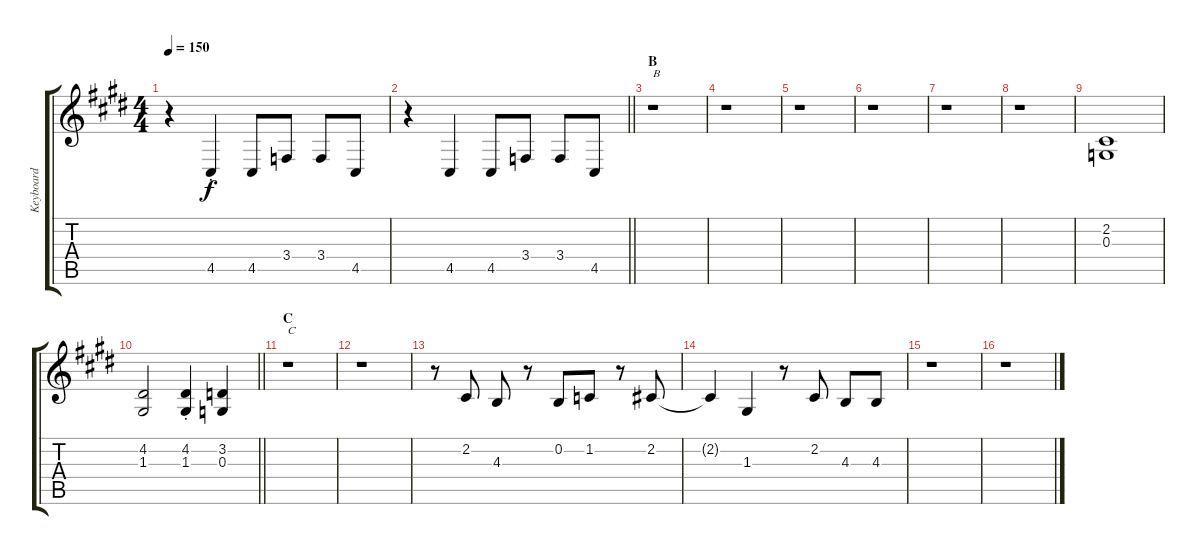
\track ("Keyboard" "Keyboard") {instrument brasssection}
\staff {score tabs}
\tuning (E4 B3 G3 D3 A2 E2) {hide}
\ts (4 4)
\tempo 150
\clef g2
\ks e
r.4{dy f} 4.5{st}.4 4.5.8 3.4.8 3.4.8 4.5.8 |
\barLineRight lightlight
r.4 4.5.4 4.5.8 3.4.8 3.4.8 4.5.8 |
\section ("" "B")
r.1{txt "B"} |
r.1 |
r.1 |
r.1 |
r.1 |
r.1 |
(2.2 0.3).1 |
\barLineRight lightlight
(4.2 1.3).2 (4.2{st} 1.3{st}).4 (3.2 0.3).4 |
\section ("" "C")
r.1{txt "C"} |
r.1 |
r.8 2.2.8 4.3.8 r.8 0.2.8 1.2.8 r.8 2.2.8 |
2.2{t}.4 1.3.4 r.8 2.2.8 4.3.8 4.3.8 |
r.1 |
r.1
